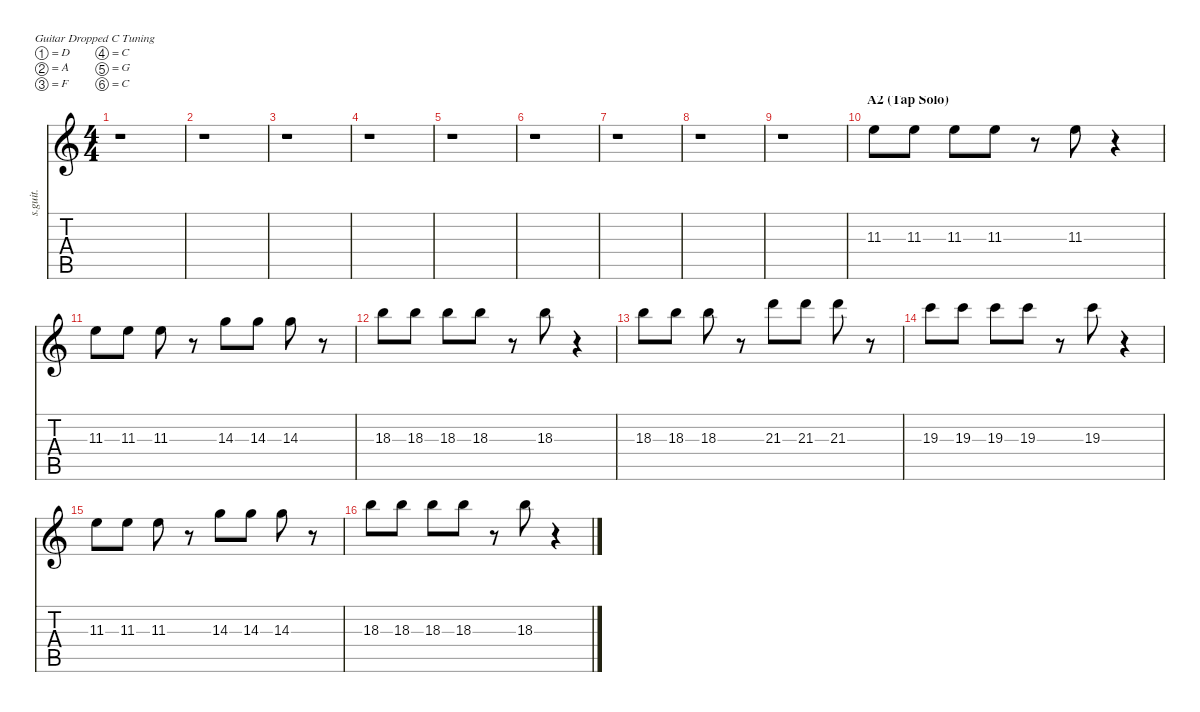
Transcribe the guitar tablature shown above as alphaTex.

\defaultSystemsLayout 4
\hideDynamics
\bracketExtendMode nobrackets
\track ("Add Guitar" "s.guit.") {instrument electricguitarjazz}
\staff {score tabs}
\tuning (D4 A3 F3 C3 G2 C2)
\ts (4 4)
\tempo (170 hide)
\clef g2
\ks c
r.1{dy fff} |
r.1 |
r.1 |
r.1 |
r.1 |
r.1 |
r.1 |
r.1 |
r.1 |
\section ("" "A2 (Tap Solo)")
11.3.8{lyrics (0 "") lyrics (1 "") lyrics (2 "") lyrics (3 "") lyrics (4 "")} 11.3.8{lyrics (0 "") lyrics (1 "") lyrics (2 "") lyrics (3 "") lyrics (4 "")} 11.3.8{lyrics (0 "") lyrics (1 "") lyrics (2 "") lyrics (3 "") lyrics (4 "")} 11.3.8{lyrics (0 "") lyrics (1 "") lyrics (2 "") lyrics (3 "") lyrics (4 "")} r.8 11.3.8{lyrics (0 "") lyrics (1 "") lyrics (2 "") lyrics (3 "") lyrics (4 "")} r.4 |
11.3.8{lyrics (0 "") lyrics (1 "") lyrics (2 "") lyrics (3 "") lyrics (4 "")} 11.3.8{lyrics (0 "") lyrics (1 "") lyrics (2 "") lyrics (3 "") lyrics (4 "")} 11.3.8{lyrics (0 "") lyrics (1 "") lyrics (2 "") lyrics (3 "") lyrics (4 "")} r.8 14.3.8{lyrics (0 "") lyrics (1 "") lyrics (2 "") lyrics (3 "") lyrics (4 "")} 14.3.8{lyrics (0 "") lyrics (1 "") lyrics (2 "") lyrics (3 "") lyrics (4 "")} 14.3.8{lyrics (0 "") lyrics (1 "") lyrics (2 "") lyrics (3 "") lyrics (4 "")} r.8 |
18.3.8{lyrics (0 "") lyrics (1 "") lyrics (2 "") lyrics (3 "") lyrics (4 "")} 18.3.8{lyrics (0 "") lyrics (1 "") lyrics (2 "") lyrics (3 "") lyrics (4 "")} 18.3.8{lyrics (0 "") lyrics (1 "") lyrics (2 "") lyrics (3 "") lyrics (4 "")} 18.3.8{lyrics (0 "") lyrics (1 "") lyrics (2 "") lyrics (3 "") lyrics (4 "")} r.8 18.3.8{lyrics (0 "") lyrics (1 "") lyrics (2 "") lyrics (3 "") lyrics (4 "")} r.4 |
18.3.8{lyrics (0 "") lyrics (1 "") lyrics (2 "") lyrics (3 "") lyrics (4 "")} 18.3.8{lyrics (0 "") lyrics (1 "") lyrics (2 "") lyrics (3 "") lyrics (4 "")} 18.3.8{lyrics (0 "") lyrics (1 "") lyrics (2 "") lyrics (3 "") lyrics (4 "")} r.8 21.3.8{lyrics (0 "") lyrics (1 "") lyrics (2 "") lyrics (3 "") lyrics (4 "")} 21.3.8{lyrics (0 "") lyrics (1 "") lyrics (2 "") lyrics (3 "") lyrics (4 "")} 21.3.8{lyrics (0 "") lyrics (1 "") lyrics (2 "") lyrics (3 "") lyrics (4 "")} r.8 |
19.3.8{lyrics (0 "") lyrics (1 "") lyrics (2 "") lyrics (3 "") lyrics (4 "")} 19.3.8{lyrics (0 "") lyrics (1 "") lyrics (2 "") lyrics (3 "") lyrics (4 "")} 19.3.8{lyrics (0 "") lyrics (1 "") lyrics (2 "") lyrics (3 "") lyrics (4 "")} 19.3.8{lyrics (0 "") lyrics (1 "") lyrics (2 "") lyrics (3 "") lyrics (4 "")} r.8 19.3.8{lyrics (0 "") lyrics (1 "") lyrics (2 "") lyrics (3 "") lyrics (4 "")} r.4 |
11.3.8{lyrics (0 "") lyrics (1 "") lyrics (2 "") lyrics (3 "") lyrics (4 "")} 11.3.8{lyrics (0 "") lyrics (1 "") lyrics (2 "") lyrics (3 "") lyrics (4 "")} 11.3.8{lyrics (0 "") lyrics (1 "") lyrics (2 "") lyrics (3 "") lyrics (4 "")} r.8 14.3.8{lyrics (0 "") lyrics (1 "") lyrics (2 "") lyrics (3 "") lyrics (4 "")} 14.3.8{lyrics (0 "") lyrics (1 "") lyrics (2 "") lyrics (3 "") lyrics (4 "")} 14.3.8{lyrics (0 "") lyrics (1 "") lyrics (2 "") lyrics (3 "") lyrics (4 "")} r.8 |
18.3.8{lyrics (0 "") lyrics (1 "") lyrics (2 "") lyrics (3 "") lyrics (4 "")} 18.3.8{lyrics (0 "") lyrics (1 "") lyrics (2 "") lyrics (3 "") lyrics (4 "")} 18.3.8{lyrics (0 "") lyrics (1 "") lyrics (2 "") lyrics (3 "") lyrics (4 "")} 18.3.8{lyrics (0 "") lyrics (1 "") lyrics (2 "") lyrics (3 "") lyrics (4 "")} r.8 18.3.8{lyrics (0 "") lyrics (1 "") lyrics (2 "") lyrics (3 "") lyrics (4 "")} r.4
